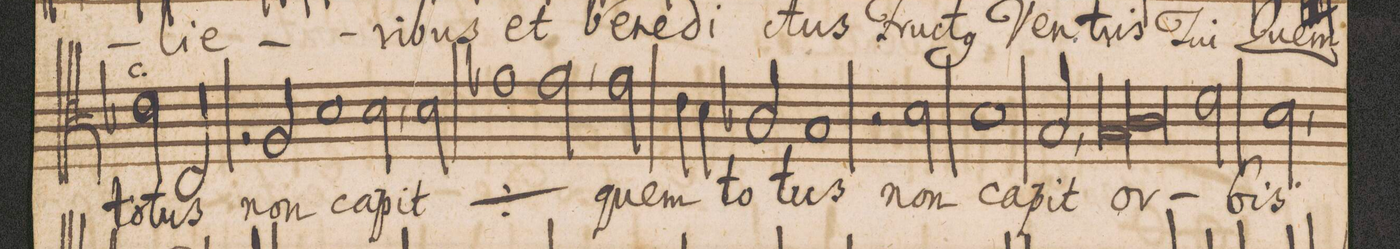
**kern	**text
*I"Tenore.	*
*clefC4	*
*k[b-]	*
*met(C|)	*
*M2/1	*
2c\	to-
2C/	-tus
=71-	=71-
2r	.
2F/	non
1B-y\	ca-
=72-	=72-
2B-,\	-pit
*	*ij
2B-\	non
1e-X\	ca-
=73-	=73-
2e-y,\	-pit
*	*Xij
2e-\	quem
4c\	.
4B-\	.
2A-X/	to-
=74-	=74-
1G/	-tus
2r	.
2B-\	non
=75-	=75-
1B-\	ca-
2G,/	-pit
*lig	*
1G/	or-
=76-	=76-
1Any\	.
*Xlig	*
2c\	.
=77-	=77-
2B-,\	-bis
*-	*-
